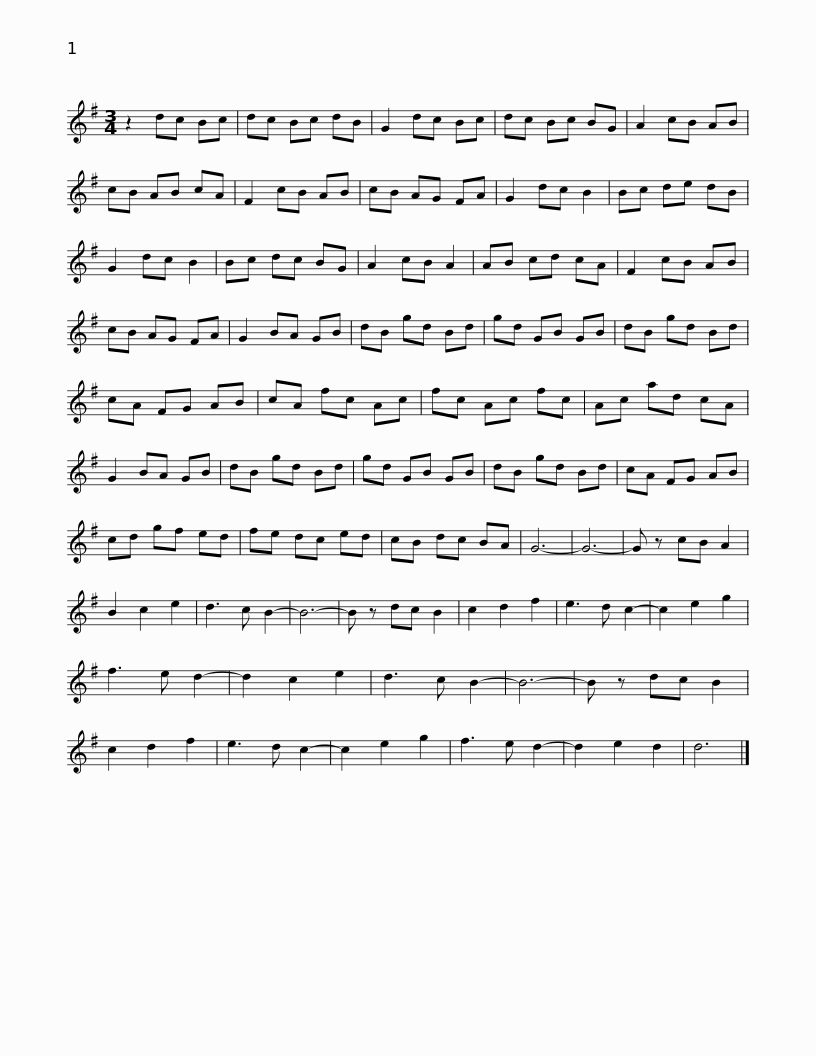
X:1
L:1/8
M:3/4
I:linebreak $
K:G
V:1 treble
V:1
 z2 dc Bc | dc Bc dB | G2 dc Bc | dc Bc BG | A2 cB AB | %5
 cB AB cA | F2 cB AB | cB AG FA |$ G2 dc B2 | Bc de dB | %10
 G2 dc B2 | Bc dc BG | A2 cB A2 | AB cd cA | F2 cB AB | %15
 cB AG FA |$ G2 BA GB | dB gd Bd | gd GB GB | dB gd Bd | %20
 cA FG AB | cA fc Ac | fc Ac fc | Ac ad cA |$ G2 BA GB | %25
 dB gd Bd | gd GB GB | dB gd Bd | cA FG AB | cd gf ed | %30
 fe dc ed | cB dc BA |$ G6- | G6- | G z cB A2 | %35
 B2 c2 e2 | d3 c B2- | B6- | B z dc B2 | c2 d2 f2 | %40
 e3 d c2- | c2 e2 g2 | f3 e d2- | d2 c2 e2 |$ d3 c B2- | %45
 B6- | B z dc B2 | c2 d2 f2 | e3 d c2- | c2 e2 g2 | %50
 f3 e d2- | d2 e2 d2 | d6 |] %53
